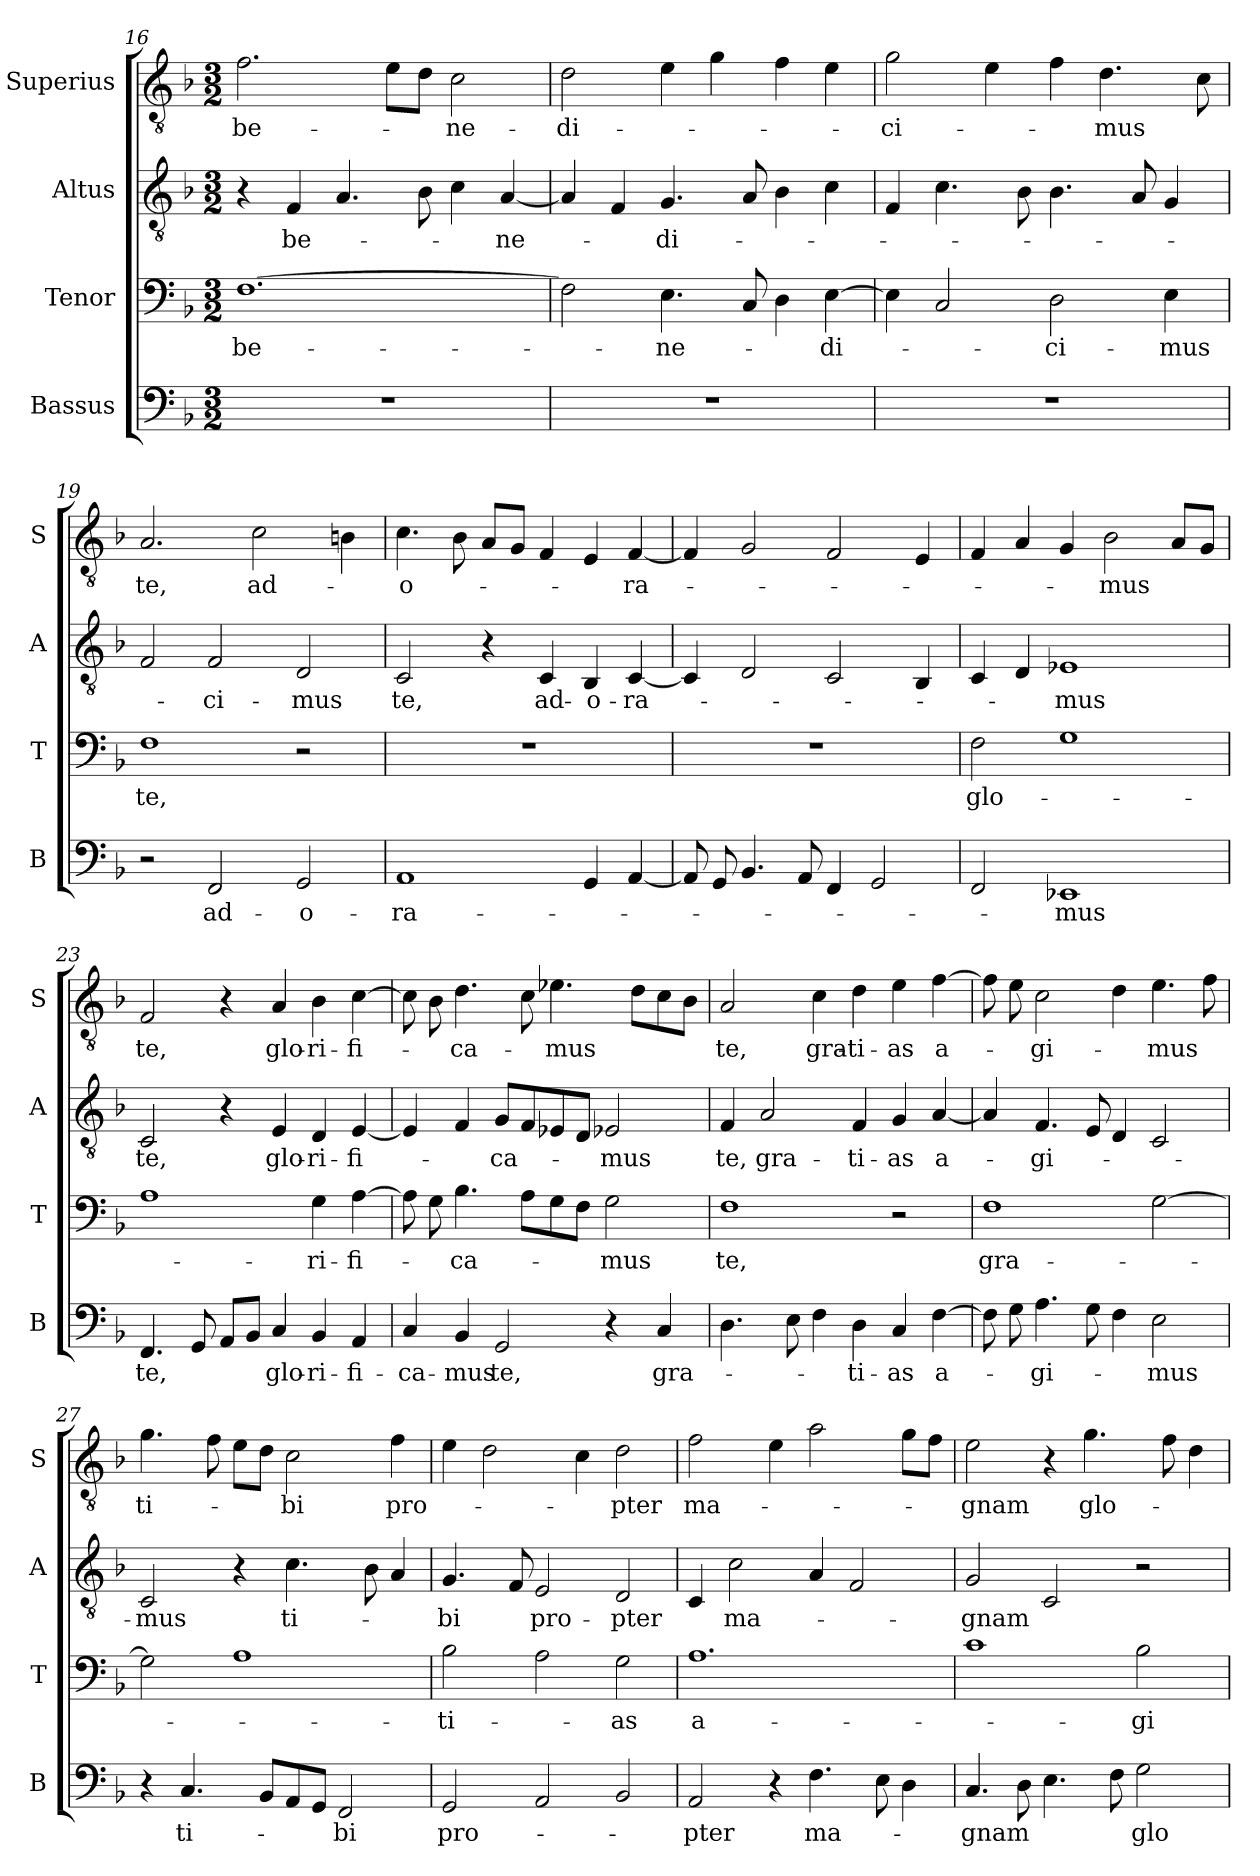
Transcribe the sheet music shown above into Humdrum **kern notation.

**kern	**text	**kern	**text	**kern	**text	**kern	**text
*part4	*part4	*part3	*part3	*part2	*part2	*part1	*part1
*staff4	*staff4	*staff3	*staff3	*staff2	*staff2	*staff1	*staff1
*I"Bassus	*	*I"Tenor	*	*I"Altus	*	*I"Superius	*
*I'B	*	*I'T	*	*I'A	*	*I'S	*
*clefF4	*	*clefF4	*	*clefGv2	*	*clefGv2	*
*k[b-]	*	*k[b-]	*	*k[b-]	*	*k[b-]	*
*d:	*	*d:	*	*d:	*	*d:	*
*M3/2	*	*M3/2	*	*M3/2	*	*M3/2	*
=16	=16	=16	=16	=16	=16	=16	=16
1.r	.	[1.F	be-	4r	.	2.f	be-
.	.	.	.	4F	be-	.	.
.	.	.	.	4.A	.	.	.
.	.	.	.	.	.	8eL	.
.	.	.	.	8B-	.	8dJ	.
.	.	.	.	4c	.	2c	-ne-
.	.	.	.	[4A	-ne-	.	.
=17	=17	=17	=17	=17	=17	=17	=17
1.r	.	2F]	.	4A]	.	2d	-di-
.	.	.	.	4F	.	.	.
.	.	4.E	-ne-	4.G	-di-	4e	.
.	.	.	.	.	.	4g	.
.	.	8C	.	8A	.	.	.
.	.	4D	.	4B-	.	4f	.
.	.	[4E	-di-	4c	.	4e	.
=18	=18	=18	=18	=18	=18	=18	=18
1.r	.	4E]	.	4F	.	2g	-ci-
.	.	2C	.	4.c	.	.	.
.	.	.	.	.	.	4e	.
.	.	.	.	8B-	.	.	.
.	.	2D	-ci-	4.B-	.	4f	.
.	.	.	.	.	.	4.d	-mus
.	.	.	.	8A	.	.	.
.	.	4E	-mus	4G	.	.	.
.	.	.	.	.	.	8c	.
=19	=19	=19	=19	=19	=19	=19	=19
!	!	!	!LO:LY:i	!	!	!	!
2r	.	1F	te,	2F	.	2.A	te,
!	!LO:LY:i	!	!	!	!	!	!
2FF	ad-	.	.	2F	-ci-	.	.
.	.	.	.	.	.	2c	ad-
!	!LO:LY:i	!	!	!	!	!	!
2GG	-o-	2r	.	2D	-mus	.	.
.	.	.	.	.	.	4Bni	.
=20	=20	=20	=20	=20	=20	=20	=20
!	!LO:LY:i	!	!	!	!	!	!
1AA	-ra-	1.r	.	2C	te,	4.c	-o-
.	.	.	.	.	.	8B-	.
.	.	.	.	4r	.	8AL	.
.	.	.	.	.	.	8GJ	.
.	.	.	.	4C	ad-	4F	.
4GG	.	.	.	4BB-	-o-	4E	.
[4AA	.	.	.	[4C	-ra-	[4F	-ra-
=21	=21	=21	=21	=21	=21	=21	=21
8AA]	.	1.r	.	4C]	.	4F]	.
8GG	.	.	.	.	.	.	.
4.BB-	.	.	.	2D	.	2G	.
8AA	.	.	.	.	.	.	.
4FF	.	.	.	2C	.	2F	.
2GG	.	.	.	.	.	.	.
.	.	.	.	4BB-	.	4E	.
=22	=22	=22	=22	=22	=22	=22	=22
2FF	.	2F	glo-	4C	.	4F	.
.	.	.	.	4D	.	4A	.
!	!LO:LY:i	!	!	!	!	!	!
1EE-X	-mus	1G	.	1E-X	-mus	4G	.
.	.	.	.	.	.	2B-	-mus
.	.	.	.	.	.	8AL	.
.	.	.	.	.	.	8GJ	.
=23	=23	=23	=23	=23	=23	=23	=23
!	!LO:LY:i	!	!	!	!	!	!
4.FF	te,	1A	.	2C	te,	2F	te,
8GG	.	.	.	.	.	.	.
8AAL	.	.	.	4r	.	4r	.
8BB-J	.	.	.	.	.	.	.
4C	glo-	.	.	4E	glo-	4A	glo-
4BB-	-ri-	4G	-ri-	4D	-ri-	4B-	-ri-
4AA	-fi-	[4A	-fi-	[4E	-fi-	[4c	-fi-
=24	=24	=24	=24	=24	=24	=24	=24
4C	-ca-	8A]	.	4E]	.	8c]	.
.	.	8G	.	.	.	8B-	.
4BB-	-mus	4.B-	-ca-	4F	.	4.d	-ca-
2GG	te,	.	.	8GL	-ca-	.	.
.	.	8AL	.	8F	.	8c	.
.	.	8G	.	8E-X	.	4.e-X	-mus
.	.	8FJ	.	8DJ	.	.	.
4r	.	2G	-mus	2E-X	-mus	.	.
.	.	.	.	.	.	8dL	.
4C	gra-	.	.	.	.	8c	.
.	.	.	.	.	.	8B-J	.
=25	=25	=25	=25	=25	=25	=25	=25
4.D	.	1F	te,	4F	te,	2A	te,
.	.	.	.	2A	gra-	.	.
8E	.	.	.	.	.	.	.
4F	.	.	.	.	.	4c	gra-
4D	-ti-	.	.	4F	-ti-	4d	-ti-
4C	-as	2r	.	4G	-as	4e	-as
[4F	a-	.	.	[4A	a-	[4f	a-
=26	=26	=26	=26	=26	=26	=26	=26
8F]	.	1F	gra-	4A]	.	8f]	.
8G	.	.	.	.	.	8e	.
4.A	-gi-	.	.	4.F	-gi-	2c	-gi-
8G	.	.	.	8E	.	.	.
4F	.	.	.	4D	.	4d	.
2E	-mus	[2G	.	2C	.	4.e	-mus
.	.	.	.	.	.	8f	.
=27	=27	=27	=27	=27	=27	=27	=27
4r	.	2G]	.	2C	-mus	4.g	ti-
4.C	ti-	.	.	.	.	.	.
.	.	.	.	.	.	8f	.
.	.	1A	.	4r	.	8eL	.
8BB-L	.	.	.	.	.	8dJ	.
8AA	.	.	.	4.c	ti-	2c	-bi
8GGJ	.	.	.	.	.	.	.
2FF	-bi	.	.	.	.	.	.
.	.	.	.	8B-	.	.	.
.	.	.	.	4A	.	4f	pro-
=28	=28	=28	=28	=28	=28	=28	=28
2GG	pro-	2B-	-ti-	4.G	-bi	4e	.
.	.	.	.	.	.	2d	.
.	.	.	.	8F	.	.	.
2AA	.	2A	.	2E	pro-	.	.
.	.	.	.	.	.	4c	.
2BB-	.	2G	-as	2D	-pter	2d	-pter
=29	=29	=29	=29	=29	=29	=29	=29
2AA	-pter	1.A	a-	4C	.	2f	ma-
.	.	.	.	2c	ma-	.	.
4r	.	.	.	.	.	4e	.
4.F	ma-	.	.	4A	.	2a	.
.	.	.	.	2F	.	.	.
8E	.	.	.	.	.	.	.
4D	.	.	.	.	.	8gL	.
.	.	.	.	.	.	8fJ	.
=30	=30	=30	=30	=30	=30	=30	=30
4.C	-gnam	1c	.	2G	-gnam	2e	-gnam
8D	.	.	.	.	.	.	.
4.E	.	.	.	2C	.	4r	.
.	.	.	.	.	.	4.g	glo-
8F	.	.	.	.	.	.	.
2G	glo-	2B-	-gi-	2r	.	.	.
.	.	.	.	.	.	8f	.
.	.	.	.	.	.	4d	.
=	=	=	=	=	=	=	=
*-	*-	*-	*-	*-	*-	*-	*-
